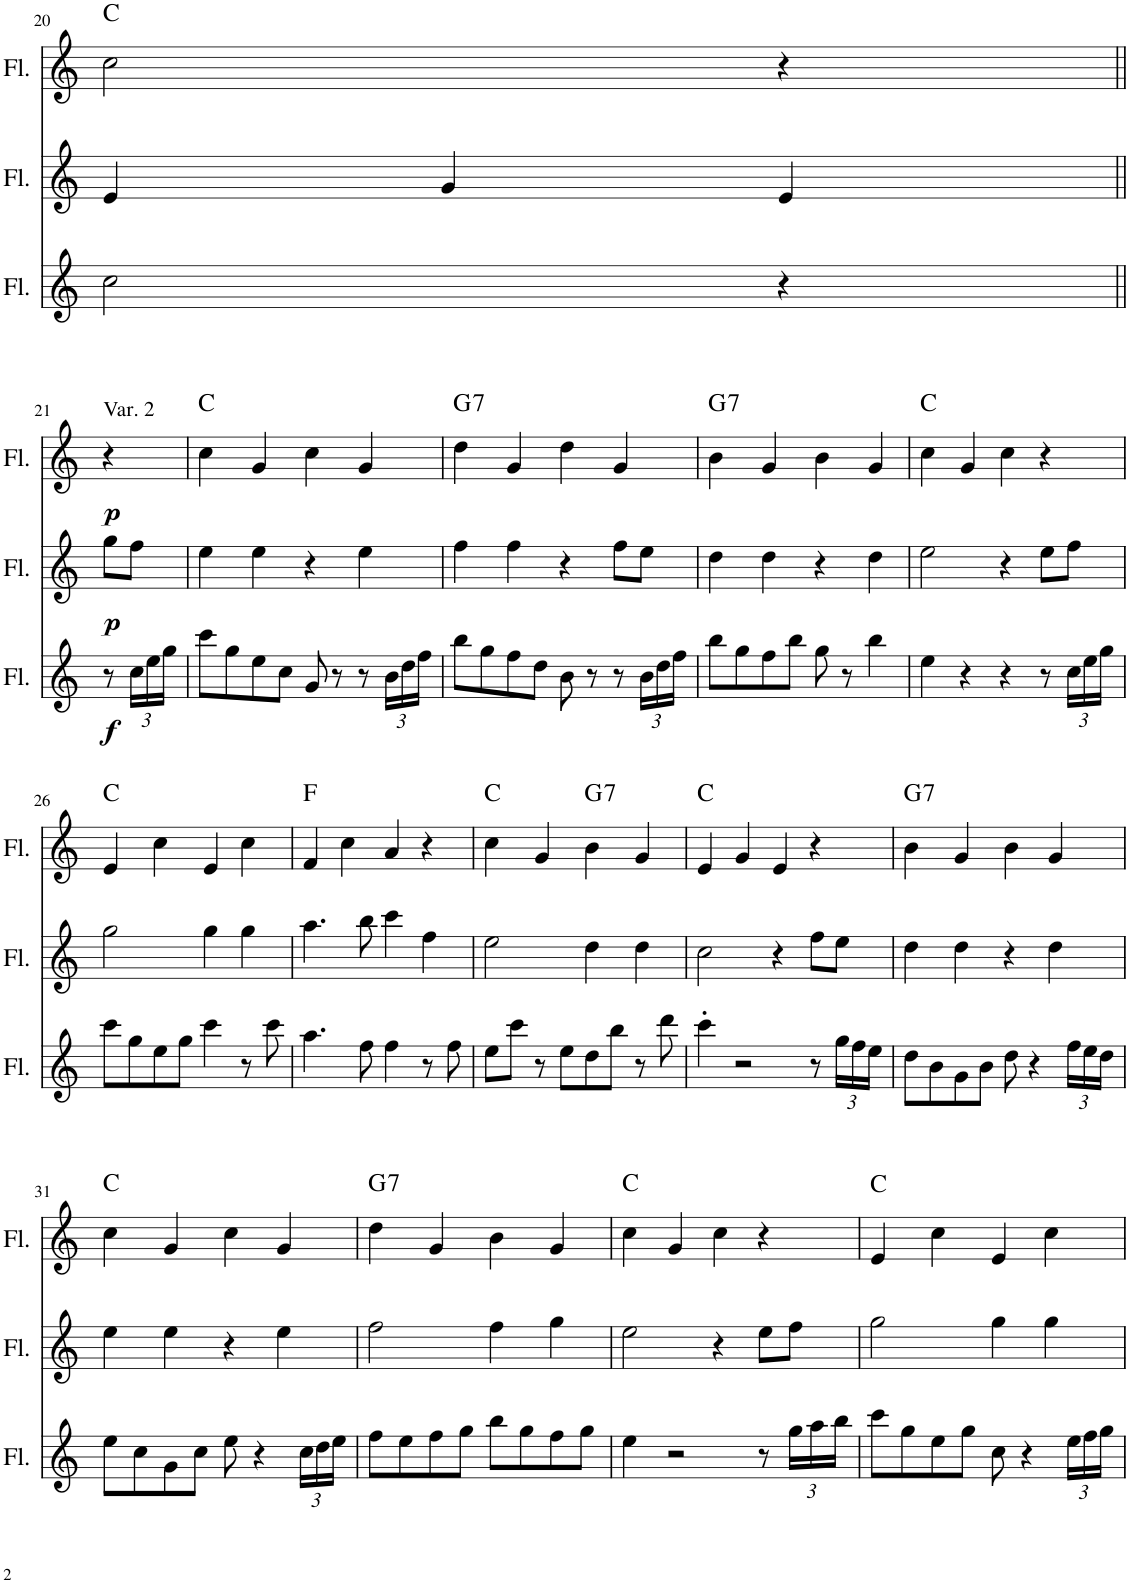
**kern	**dynam	**kern	**dynam	**kern	**dynam	**harte
*part3	*part3	*part2	*part2	*part1	*part1	*part1
*staff3	*staff3	*staff2	*staff2	*staff1	*staff1	*
*I"Flöte	*	*I"Flöte	*	*I"Flöte	*	*
*I'Fl.	*	*I'Fl.	*	*I'Fl.	*	*
!!LO:PB:g=z
*clefG2	*	*clefG2	*	*clefG2	*	*
*k[]	*	*k[]	*	*k[]	*	*
*M4/4	*	*M4/4	*	*M4/4	*	*
=20	=20	=20	=20	=20	=20	=20
2cc\	.	4e/	.	2cc\	.	C:maj
.	.	4g/	.	.	.	.
4r	.	4e/	.	4r	.	.
!!LO:LB:g=z
=21||	=21||	=21||	=21||	=21||	=21||	=21||
!	!	!	!	!LO:TX:a:t=Var. 2	!	!
!	!LO:DY:b	!	!LO:DY:b	!	!LO:DY:b	!
8r	f	8gg\L	p	4r	p	.
*Xbrackettup	*	*	*	*	*	*
24cc\LL	.	8ff\J	.	.	.	.
24ee\	.	.	.	.	.	.
24gg\JJ	.	.	.	.	.	.
=22	=22	=22	=22	=22	=22	=22
8ccc\L	.	4ee\	.	4cc\	.	C:maj
8gg\	.	.	.	.	.	.
8ee\	.	4ee\	.	4g/	.	.
8cc\J	.	.	.	.	.	.
8g/	.	4r	.	4cc\	.	.
8r	.	.	.	.	.	.
8r	.	4ee\	.	4g/	.	.
24b\LL	.	.	.	.	.	.
24dd\	.	.	.	.	.	.
24ff\JJ	.	.	.	.	.	.
=23	=23	=23	=23	=23	=23	=23
!	!	!	!	!	!	!LO:H:kt=7
8bb\L	.	4ff\	.	4dd\	.	G:7
8gg\	.	.	.	.	.	.
8ff\	.	4ff\	.	4g/	.	.
8dd\J	.	.	.	.	.	.
8b\	.	4r	.	4dd\	.	.
8r	.	.	.	.	.	.
8r	.	8ff\L	.	4g/	.	.
24b\LL	.	8ee\J	.	.	.	.
24dd\	.	.	.	.	.	.
24ff\JJ	.	.	.	.	.	.
=24	=24	=24	=24	=24	=24	=24
!	!	!	!	!	!	!LO:H:kt=7
8bb\L	.	4dd\	.	4b\	.	G:7
8gg\	.	.	.	.	.	.
8ff\	.	4dd\	.	4g/	.	.
8bb\J	.	.	.	.	.	.
8gg\	.	4r	.	4b\	.	.
8r	.	.	.	.	.	.
4bb\	.	4dd\	.	4g/	.	.
=25	=25	=25	=25	=25	=25	=25
4ee\	.	2ee\	.	4cc\	.	C:maj
4r	.	.	.	4g/	.	.
4r	.	4r	.	4cc\	.	.
8r	.	8ee\L	.	4r	.	.
24cc\LL	.	8ff\J	.	.	.	.
24ee\	.	.	.	.	.	.
24gg\JJ	.	.	.	.	.	.
!!LO:LB:g=z
=26	=26	=26	=26	=26	=26	=26
8ccc\L	.	2gg\	.	4e/	.	C:maj
8gg\	.	.	.	.	.	.
8ee\	.	.	.	4cc\	.	.
8gg\J	.	.	.	.	.	.
4ccc\	.	4gg\	.	4e/	.	.
8r	.	4gg\	.	4cc\	.	.
8ccc\	.	.	.	.	.	.
=27	=27	=27	=27	=27	=27	=27
4.aa\	.	4.aa\	.	4f/	.	F:maj
.	.	.	.	4cc\	.	.
8ff\	.	8bb\	.	.	.	.
4ff\	.	4ccc\	.	4a/	.	.
8r	.	4ff\	.	4r	.	.
8ff\	.	.	.	.	.	.
=28	=28	=28	=28	=28	=28	=28
8ee\L	.	2ee\	.	4cc\	.	C:maj
8ccc\J	.	.	.	.	.	.
8r	.	.	.	4g/	.	.
8ee\L	.	.	.	.	.	.
!	!	!	!	!	!	!LO:H:kt=7
8dd\	.	4dd\	.	4b\	.	G:7
8bb\J	.	.	.	.	.	.
8r	.	4dd\	.	4g/	.	.
8ddd\	.	.	.	.	.	.
=29	=29	=29	=29	=29	=29	=29
4ccc'\	.	2cc\	.	4e/	.	C:maj
2r	.	.	.	4g/	.	.
.	.	4r	.	4e/	.	.
8r	.	8ff\L	.	4r	.	.
24gg\LL	.	8ee\J	.	.	.	.
24ff\	.	.	.	.	.	.
24ee\JJ	.	.	.	.	.	.
=30	=30	=30	=30	=30	=30	=30
!	!	!	!	!	!	!LO:H:kt=7
8dd\L	.	4dd\	.	4b\	.	G:7
8b\	.	.	.	.	.	.
8g\	.	4dd\	.	4g/	.	.
8b\J	.	.	.	.	.	.
8dd\	.	4r	.	4b\	.	.
4r	.	.	.	.	.	.
.	.	4dd\	.	4g/	.	.
24ff\LL	.	.	.	.	.	.
24ee\	.	.	.	.	.	.
24dd\JJ	.	.	.	.	.	.
!!LO:LB:g=z
=31	=31	=31	=31	=31	=31	=31
8ee\L	.	4ee\	.	4cc\	.	C:maj
8cc\	.	.	.	.	.	.
8g\	.	4ee\	.	4g/	.	.
8cc\J	.	.	.	.	.	.
8ee\	.	4r	.	4cc\	.	.
4r	.	.	.	.	.	.
.	.	4ee\	.	4g/	.	.
24cc\LL	.	.	.	.	.	.
24dd\	.	.	.	.	.	.
24ee\JJ	.	.	.	.	.	.
=32	=32	=32	=32	=32	=32	=32
!	!	!	!	!	!	!LO:H:kt=7
8ff\L	.	2ff\	.	4dd\	.	G:7
8ee\	.	.	.	.	.	.
8ff\	.	.	.	4g/	.	.
8gg\J	.	.	.	.	.	.
8bb\L	.	4ff\	.	4b\	.	.
8gg\	.	.	.	.	.	.
8ff\	.	4gg\	.	4g/	.	.
8gg\J	.	.	.	.	.	.
=33	=33	=33	=33	=33	=33	=33
4ee\	.	2ee\	.	4cc\	.	C:maj
2r	.	.	.	4g/	.	.
.	.	4r	.	4cc\	.	.
8r	.	8ee\L	.	4r	.	.
24gg\LL	.	8ff\J	.	.	.	.
24aa\	.	.	.	.	.	.
24bb\JJ	.	.	.	.	.	.
=34	=34	=34	=34	=34	=34	=34
8ccc\L	.	2gg\	.	4e/	.	C:maj
8gg\	.	.	.	.	.	.
8ee\	.	.	.	4cc\	.	.
8gg\J	.	.	.	.	.	.
8cc\	.	4gg\	.	4e/	.	.
4r	.	.	.	.	.	.
.	.	4gg\	.	4cc\	.	.
24ee\LL	.	.	.	.	.	.
24ff\	.	.	.	.	.	.
24gg\JJ	.	.	.	.	.	.
=	=	=	=	=	=	=
*-	*-	*-	*-	*-	*-	*-
